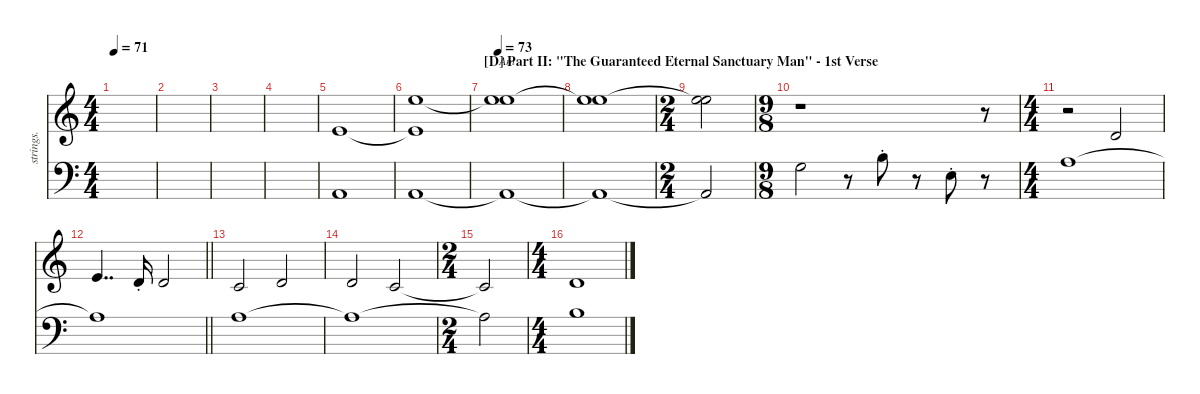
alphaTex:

\defaultSystemsLayout 4
\hideDynamics
\bracketExtendMode nobrackets
\track ("Strings" "strings.") {instrument stringensemble2}
\staff {score}
\tuning (E4 B3 G3 D3 A2 E2)
\chord ("Am" 0 x x x x x) {showdiagram false showfingering false}
\ts (4 4)
\tempo 71
\clef g2
\ks c
|
|
|
|
0.1.1 |
(0.1{t} 12.1).1 |
\section ("D" "Part II: \"The Guaranteed Eternal Sanctuary Man\" - 1st Verse")
\tempo 73
(12.1{t} 12.1{t}).1{ch "Am"} |
(12.1{t} 12.1{t}).1 |
\ts (2 4)
\beaming (8 2 2)
(12.1{t} 12.1{t}).2 |
\ts (9 8)
\beaming (8 3 3 3)
r.1 r.8 |
\ts (4 4)
\beaming (8 2 2 2 2)
r.2 3.2.2 |
\barLineRight lightlight
0.1.4{dd} -2.1{st}.16 -2.1.2 |
-4.1.2 -2.1.2 |
-2.1.2 -4.1.2 |
\ts (2 4)
\beaming (8 2 2)
-4.1{t}.2 |
\ts (4 4)
\beaming (8 2 2 2 2)
-2.1.1
\staff {score}
\tuning (G2 D2 A1 E1 B0)
\clef f4
\ottava regular
\simile none
\ks c
|
|
|
|
2.1.1 |
2.1.1 |
2.1{t}.1 |
2.1{t}.1 |
2.1{t}.2 |
12.1.2 r.8 16.1{st}.8 r.8 9.1{st}.8 r.8 |
14.1.1 |
\barLineRight lightlight
14.1{t}.1 |
14.1.1 |
14.1{t}.1 |
14.1{t}.2 |
16.1.1
